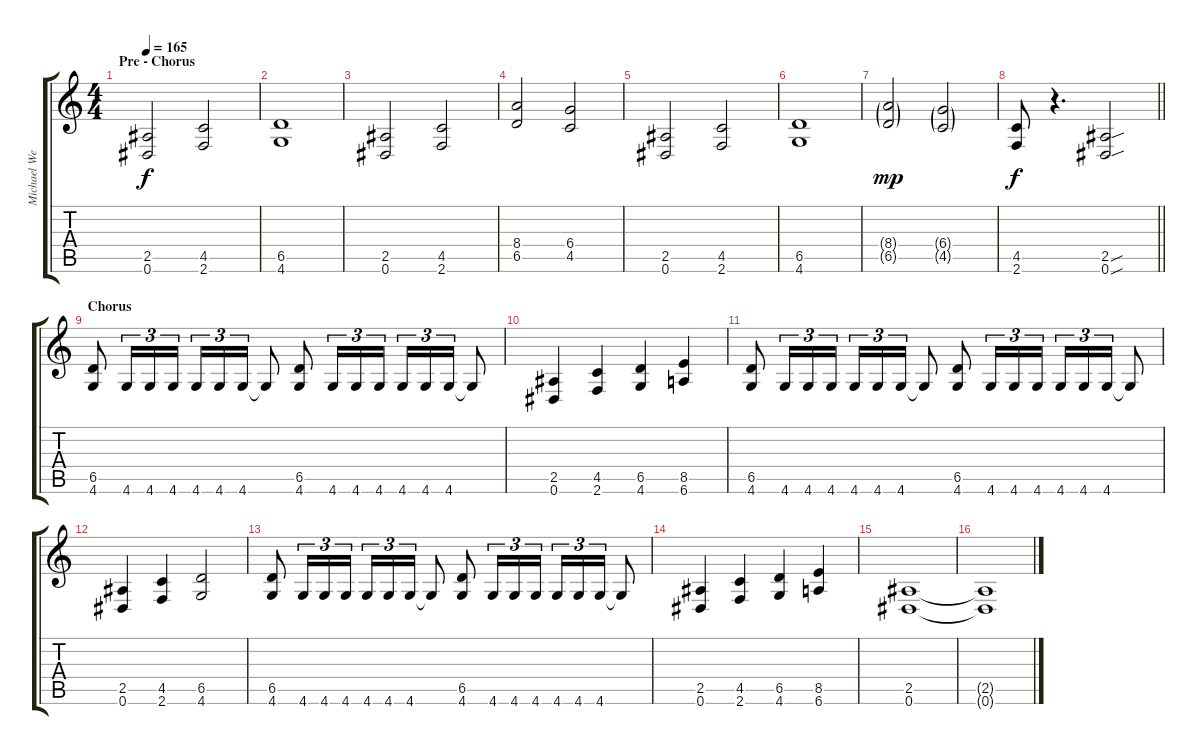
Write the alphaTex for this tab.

\track ("Michael Weikath" "Michael We") {instrument distortionguitar}
\staff {score tabs}
\tuning (Eb4 Bb3 Gb3 Db3 Ab2 Eb2) {hide}
\ts (4 4)
\section ("" "Pre - Chorus")
\tempo 165
\clef g2
\ks c
(2.5 0.6).2{dy f} (4.5 2.6).2 |
(6.5 4.6).1 |
(2.5 0.6).2 (4.5 2.6).2 |
(8.4 6.5).2 (6.4 4.5).2 |
(2.5 0.6).2 (4.5 2.6).2 |
(6.5 4.6).1 |
(8.4{g} 6.5{g}).2{dy mp} (6.4{g} 4.5{g}).2 |
\barLineRight lightlight
(4.5 2.6).8{dy f} r.4{d} (2.5{sou} 0.6{sou}).2 |
\section ("" "Chorus")
(6.5 4.6).8 4.6.16{tu (3 2)} 4.6.16{tu (3 2)} 4.6.16{tu (3 2)} 4.6.16{tu (3 2)} 4.6.16{tu (3 2)} 4.6.16{tu (3 2)} 4.6{t}.8 (6.5 4.6).8 4.6.16{tu (3 2)} 4.6.16{tu (3 2)} 4.6.16{tu (3 2)} 4.6.16{tu (3 2)} 4.6.16{tu (3 2)} 4.6.16{tu (3 2)} 4.6{t}.8 |
(2.5 0.6).4 (4.5 2.6).4 (6.5 4.6).4 (8.5 6.6).4 |
(6.5 4.6).8 4.6.16{tu (3 2)} 4.6.16{tu (3 2)} 4.6.16{tu (3 2)} 4.6.16{tu (3 2)} 4.6.16{tu (3 2)} 4.6.16{tu (3 2)} 4.6{t}.8 (6.5 4.6).8 4.6.16{tu (3 2)} 4.6.16{tu (3 2)} 4.6.16{tu (3 2)} 4.6.16{tu (3 2)} 4.6.16{tu (3 2)} 4.6.16{tu (3 2)} 4.6{t}.8 |
(2.5 0.6).4 (4.5 2.6).4 (6.5 4.6).2 |
(6.5 4.6).8 4.6.16{tu (3 2)} 4.6.16{tu (3 2)} 4.6.16{tu (3 2)} 4.6.16{tu (3 2)} 4.6.16{tu (3 2)} 4.6.16{tu (3 2)} 4.6{t}.8 (6.5 4.6).8 4.6.16{tu (3 2)} 4.6.16{tu (3 2)} 4.6.16{tu (3 2)} 4.6.16{tu (3 2)} 4.6.16{tu (3 2)} 4.6.16{tu (3 2)} 4.6{t}.8 |
(2.5 0.6).4 (4.5 2.6).4 (6.5 4.6).4 (8.5 6.6).4 |
(2.5 0.6).1 |
(2.5{t} 0.6{t}).1
